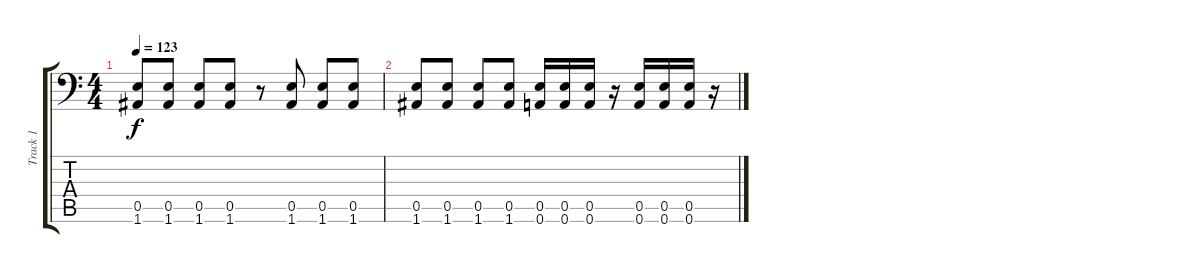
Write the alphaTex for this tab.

\track ("Track 1" "Track 1") {instrument distortionguitar}
\staff {score tabs}
\tuning (B3 Gb3 D3 A2 E2 A1) {hide}
\ts (4 4)
\tempo 123
\clef f4
\ks c
(0.5 1.6).8{dy f} (0.5 1.6).8 (0.5 1.6).8 (0.5 1.6).8 r.8 (0.5 1.6).8 (0.5 1.6).8 (0.5 1.6).8 |
(0.5 1.6).8 (0.5 1.6).8 (0.5 1.6).8 (0.5 1.6).8 (0.5 0.6).16 (0.5 0.6).16 (0.5 0.6).16 r.16 (0.5 0.6).16 (0.5 0.6).16 (0.5 0.6).16 r.16
